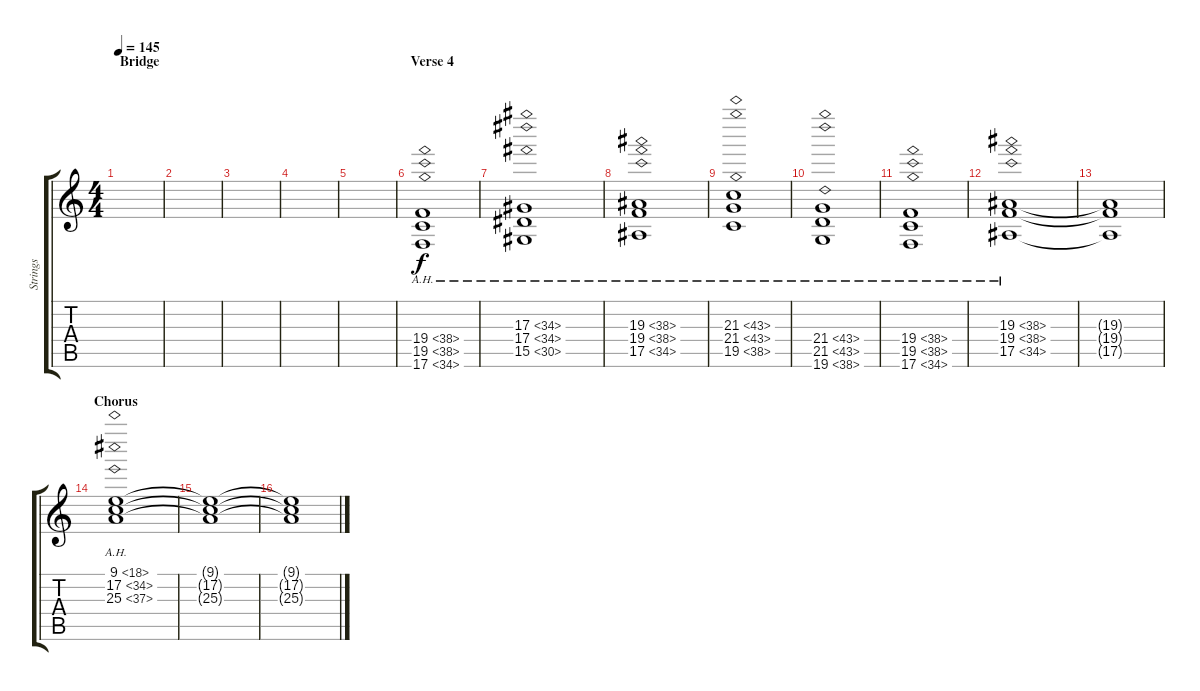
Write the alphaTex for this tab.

\track ("Strings" "Strings") {instrument stringensemble1}
\staff {score tabs}
\tuning (C4 G3 Eb3 Bb2 F2 C2) {hide}
\ts (4 4)
\section ("" "Bridge")
\tempo 145
\clef g2
\ks c
|
|
|
|
|
\section ("" "Verse 4")
(19.4{ah 19} 19.5{ah 19} 17.6{ah 17}).1{dy f} |
(17.3{ah 17} 17.4{ah 17} 15.5{ah 15}).1 |
(19.3{ah 19} 19.4{ah 19} 17.5{ah 17}).1 |
(21.3{ah 22} 21.4{ah 22} 19.5{ah 19}).1 |
(21.4{ah 22} 21.5{ah 22} 19.6{ah 19}).1 |
(19.4{ah 19} 19.5{ah 19} 17.6{ah 17}).1 |
(19.3{ah 19} 19.4{ah 19} 17.5{ah 17}).1 |
(19.3{t} 19.4{t} 17.5{t}).1 |
\section ("" "Chorus")
(9.1{ah 9} 17.2{ah 17} 25.3{ah 12}).1 |
(9.1{t} 17.2{t} 25.3{t}).1 |
(9.1{t} 17.2{t} 25.3{t}).1
